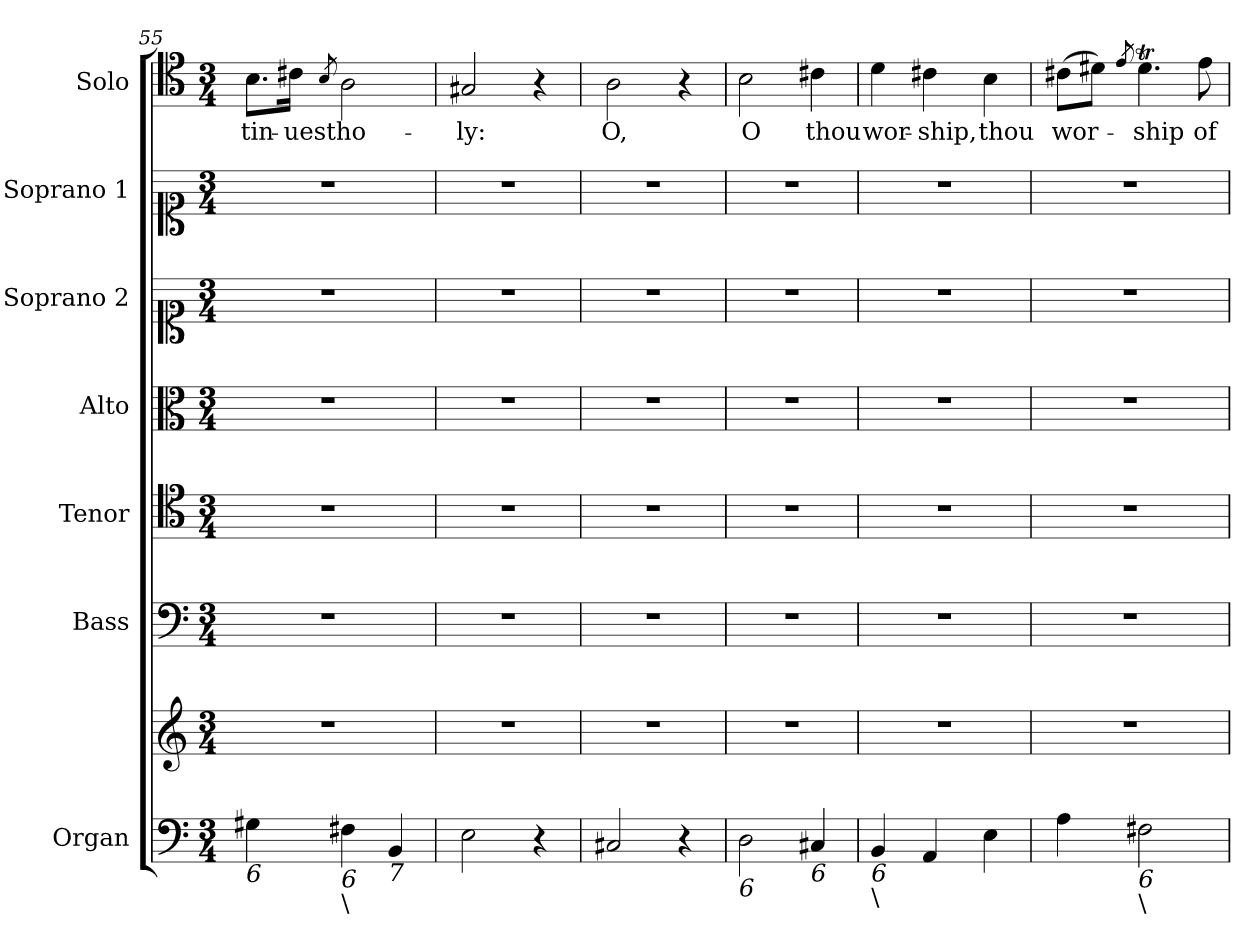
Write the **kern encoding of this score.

**kern	**kern	**kern	**kern	**kern	**kern	**kern	**kern	**text
*part7	*part7	*part6	*part5	*part4	*part3	*part2	*part1	*part1
*staff8	*staff7	*staff6	*staff5	*staff4	*staff3	*staff2	*staff1	*staff1
*I"Organ	*	*I"Bass	*I"Tenor	*I"Alto	*I"Soprano 2	*I"Soprano 1	*I"Solo	*
*I'Org.	*	*I'B	*I'T	*I'A	*I'S	*I'S	*I'Solo	*
!!LO:PB:g=z
*clefF4	*clefG2	*clefF4	*clefC4	*clefC3	*clefC1	*clefC1	*clefC4	*
*k[]	*k[]	*k[]	*k[]	*k[]	*k[]	*k[]	*k[]	*
*a:	*a:	*a:	*a:	*a:	*a:	*a:	*a:	*
*M3/4	*M3/4	*M3/4	*M3/4	*M3/4	*M3/4	*M3/4	*M3/4	*
=55	=55	=55	=55	=55	=55	=55	=55	=55
!LO:TX:b:i:t=6	!	!	!	!	!	!	!	!
!	!	!	!	!	!	!	!	!LO:LY:b
4G#X\	2.r	2.r	2.r	2.r	2.r	2.r	8.B\L	-tin-
!	!	!	!	!	!	!	!	!LO:LY:b
.	.	.	.	.	.	.	16c#X\Jk	-uest
.	.	.	.	.	.	.	8qB/	.
!LO:TX:b:i:t=6	!	!	!	!	!	!	!	!
!LO:TX:b:t=\	!	!	!	!	!	!	!	!
!	!	!	!	!	!	!	!	!LO:LY:b
4F#X\	.	.	.	.	.	.	2A\	ho-
!LO:TX:b:i:t=7	!	!	!	!	!	!	!	!
4BB/	.	.	.	.	.	.	.	.
=56	=56	=56	=56	=56	=56	=56	=56	=56
!	!	!	!	!	!	!	!	!LO:LY:b
2E\	2.r	2.r	2.r	2.r	2.r	2.r	2G#X/	-ly:
4r	.	.	.	.	.	.	4r	.
=57	=57	=57	=57	=57	=57	=57	=57	=57
!	!	!	!	!	!	!	!	!LO:LY:b
2C#X/	2.r	2.r	2.r	2.r	2.r	2.r	2A\	O,
4r	.	.	.	.	.	.	4r	.
=58	=58	=58	=58	=58	=58	=58	=58	=58
!LO:TX:b:i:t=6	!	!	!	!	!	!	!	!
!	!	!	!	!	!	!	!	!LO:LY:b
2D\	2.r	2.r	2.r	2.r	2.r	2.r	2B\	O
!LO:TX:b:i:t=6	!	!	!	!	!	!	!	!
!	!	!	!	!	!	!	!	!LO:LY:b
4C#X/	.	.	.	.	.	.	4c#X\	thou
=59	=59	=59	=59	=59	=59	=59	=59	=59
!LO:TX:b:i:t=6	!	!	!	!	!	!	!	!
!LO:TX:b:t=\	!	!	!	!	!	!	!	!
!	!	!	!	!	!	!	!	!LO:LY:b
4BB/	2.r	2.r	2.r	2.r	2.r	2.r	4d\	wor-
!	!	!	!	!	!	!	!	!LO:LY:b
4AA/	.	.	.	.	.	.	4c#X\	-ship,
!	!	!	!	!	!	!	!	!LO:LY:b
4E\	.	.	.	.	.	.	4B\	thou
=60	=60	=60	=60	=60	=60	=60	=60	=60
!	!	!	!	!	!	!	!	!LO:LY:b
4A\	2.r	2.r	2.r	2.r	2.r	2.r	(>8c#X\L	wor-
.	.	.	.	.	.	.	8d#X\J)	.
.	.	.	.	.	.	.	8qe/	.
!LO:TX:b:i:t=6	!	!	!	!	!	!	!	!
!LO:TX:b:t=\	!	!	!	!	!	!	!	!
!	!	!	!	!	!	!	!	!LO:LY:b
2F#X\	.	.	.	.	.	.	4.d#t\	-ship
!	!	!	!	!	!	!	!	!LO:LY:b
.	.	.	.	.	.	.	8e\	of
=	=	=	=	=	=	=	=	=
*-	*-	*-	*-	*-	*-	*-	*-	*-
